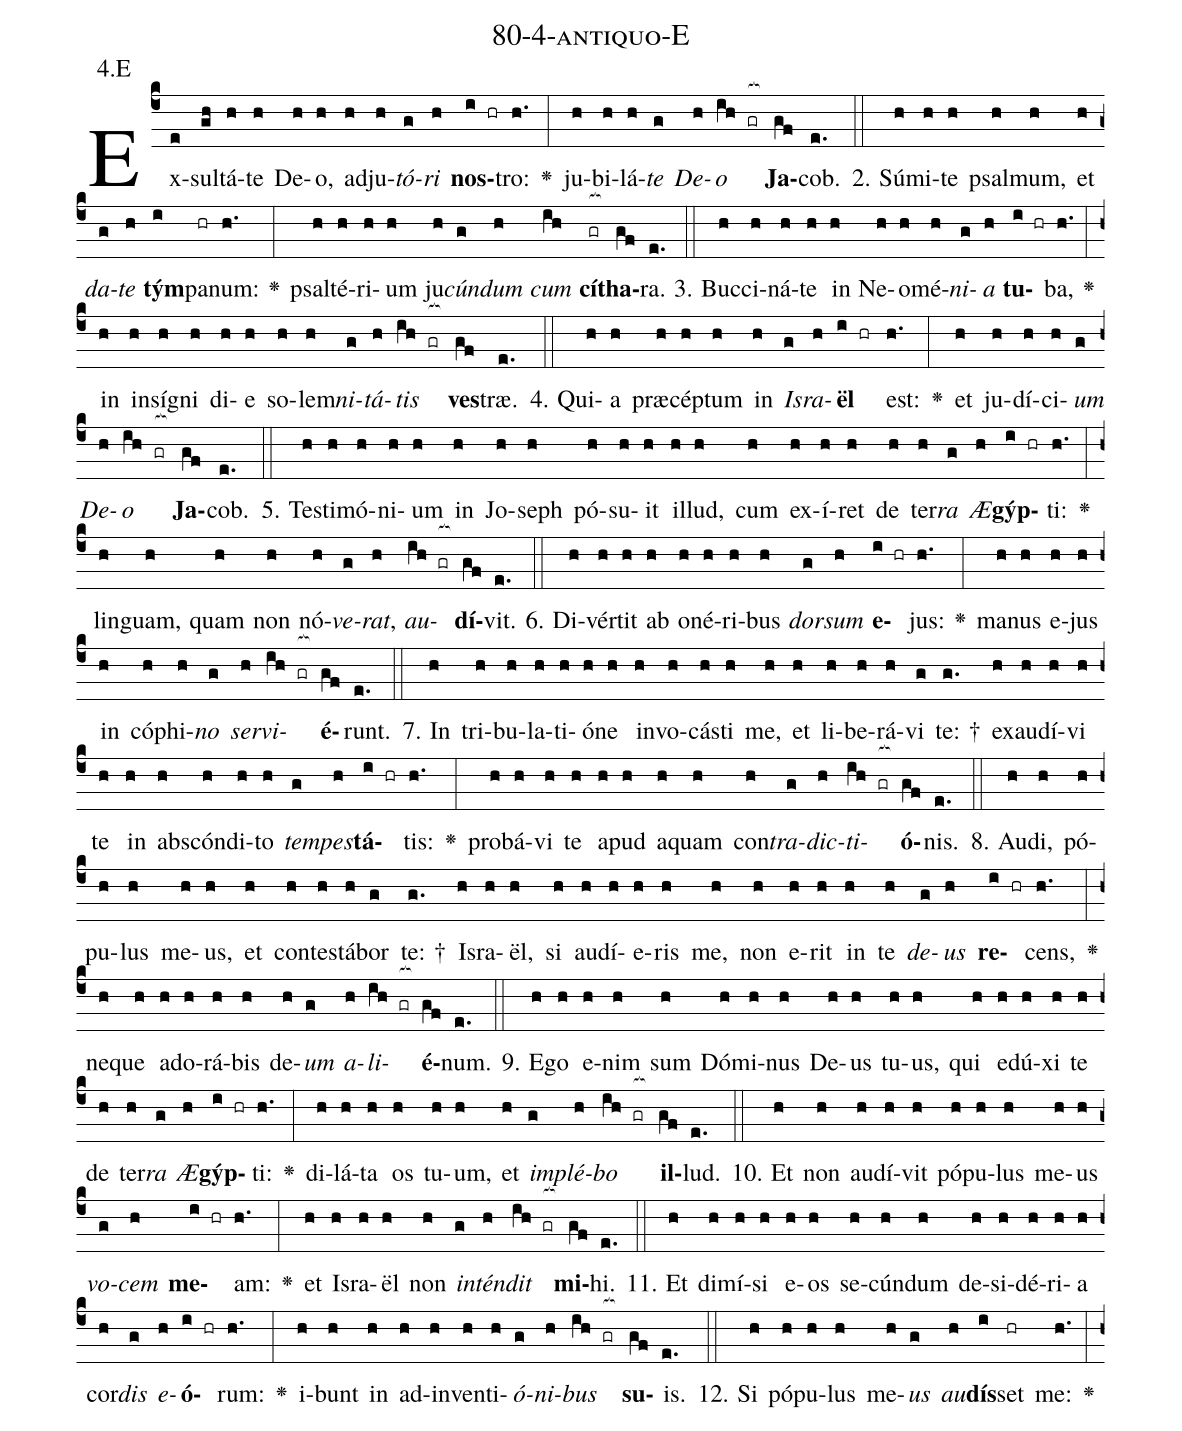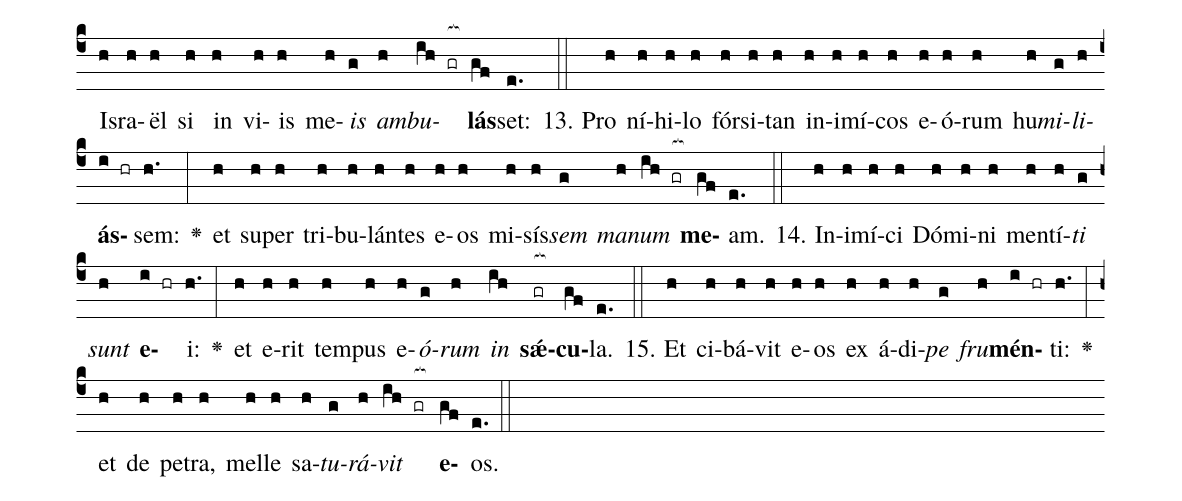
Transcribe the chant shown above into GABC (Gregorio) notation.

name: 80-4-antiquo-E;
annotation: 4.E;
%%
(c4)Ex(e)sul(gh)tá(h)te(h) De(h)o,(h) ad(h)ju(h)<i>tó</i>(g)<i>ri</i>(h) <b>nos</b>(i hr)tro:(h.) <v>\greheightstar</v>(:) ju(h)bi(h)lá(h)<i>te</i>(g) <i>De</i>(h)<i>o</i>(ih gr[ocb:1{]) <b>Ja</b>(gf[ocb:0}])cob.(e.) (::)
2. Sú(h)mi(h)te(h) psal(h)mum,(h) et(h) <i>da</i>(g)<i>te</i>(h) <b>tým</b>(i)pa(hr)num:(h.) <v>\greheightstar</v>(:) psal(h)té(h)ri(h)um(h) ju(h)<i>cún</i>(g)<i>dum</i>(h) <i>cum</i>(ih) <b>cí</b>(gr[ocb:1{])<b>tha</b>(gf[ocb:0}])ra.(e.) (::)
3. Buc(h)ci(h)ná(h)te(h) in(h) Ne(h)o(h)mé(h)<i>ni</i>(g)<i>a</i>(h) <b>tu</b>(i hr)ba,(h.) <v>\greheightstar</v>(:) in(h) in(h)sí(h)gni(h) di(h)e(h) so(h)lem(h)<i>ni</i>(g)<i>tá</i>(h)<i>tis</i>(ih gr[ocb:1{]) <b>ves</b>(gf[ocb:0}])træ.(e.) (::)
4. Qui(h)a(h) præ(h)cép(h)tum(h) in(h) <i>Is</i>(g)<i>ra</i>(h)<b>ël</b>(i hr) est:(h.) <v>\greheightstar</v>(:) et(h) ju(h)dí(h)ci(h)<i>um</i>(g) <i>De</i>(h)<i>o</i>(ih gr[ocb:1{]) <b>Ja</b>(gf[ocb:0}])cob.(e.) (::)
5. Tes(h)ti(h)mó(h)ni(h)um(h) in(h) Jo(h)seph(h) pó(h)su(h)it(h) il(h)lud,(h) cum(h) ex(h)í(h)ret(h) de(h) ter(h)<i>ra</i>(g) <i>Æ</i>(h)<b>gýp</b>(i hr)ti:(h.) <v>\greheightstar</v>(:) lin(h)guam,(h) quam(h) non(h) nó(h)<i>ve</i>(g)<i>rat</i>,(h) <i>au</i>(ih gr[ocb:1{])<b>dí</b>(gf[ocb:0}])vit.(e.) (::)
6. Di(h)vér(h)tit(h) ab(h) o(h)né(h)ri(h)bus(h) <i>dor</i>(g)<i>sum</i>(h) <b>e</b>(i hr)jus:(h.) <v>\greheightstar</v>(:) ma(h)nus(h) e(h)jus(h) in(h) có(h)phi(h)<i>no</i>(g) <i>ser</i>(h)<i>vi</i>(ih gr[ocb:1{])<b>é</b>(gf[ocb:0}])runt.(e.) (::)
7. In(h) tri(h)bu(h)la(h)ti(h)ó(h)ne(h) in(h)vo(h)cás(h)ti(h) me,(h) et(h) li(h)be(h)rá(h)vi(g) te: †(g.) ex(h)au(h)dí(h)vi(h) te(h) in(h) abs(h)cón(h)di(h)to(h) <i>tem</i>(g)<i>pes</i>(h)<b>tá</b>(i hr)tis:(h.) <v>\greheightstar</v>(:) pro(h)bá(h)vi(h) te(h) a(h)pud(h) a(h)quam(h) con(h)<i>tra</i>(g)<i>dic</i>(h)<i>ti</i>(ih gr[ocb:1{])<b>ó</b>(gf[ocb:0}])nis.(e.) (::)
8. Au(h)di,(h) pó(h)pu(h)lus(h) me(h)us,(h) et(h) con(h)tes(h)tá(h)bor(g) te: †(g.) Is(h)ra(h)ël,(h) si(h) au(h)dí(h)e(h)ris(h) me,(h) non(h) e(h)rit(h) in(h) te(h) <i>de</i>(g)<i>us</i>(h) <b>re</b>(i hr)cens,(h.) <v>\greheightstar</v>(:) ne(h)que(h) ad(h)o(h)rá(h)bis(h) de(h)<i>um</i>(g) <i>a</i>(h)<i>li</i>(ih gr[ocb:1{])<b>é</b>(gf[ocb:0}])num.(e.) (::)
9. E(h)go(h) e(h)nim(h) sum(h) Dó(h)mi(h)nus(h) De(h)us(h) tu(h)us,(h) qui(h) e(h)dú(h)xi(h) te(h) de(h) ter(h)<i>ra</i>(g) <i>Æ</i>(h)<b>gýp</b>(i hr)ti:(h.) <v>\greheightstar</v>(:) di(h)lá(h)ta(h) os(h) tu(h)um,(h) et(h) <i>im</i>(g)<i>plé</i>(h)<i>bo</i>(ih gr[ocb:1{]) <b>il</b>(gf[ocb:0}])lud.(e.) (::)
10. Et(h) non(h) au(h)dí(h)vit(h) pó(h)pu(h)lus(h) me(h)us(h) <i>vo</i>(g)<i>cem</i>(h) <b>me</b>(i hr)am:(h.) <v>\greheightstar</v>(:) et(h) Is(h)ra(h)ël(h) non(h) <i>in</i>(g)<i>tén</i>(h)<i>dit</i>(ih gr[ocb:1{]) <b>mi</b>(gf[ocb:0}])hi.(e.) (::)
11. Et(h) di(h)mí(h)si(h) e(h)os(h) se(h)cún(h)dum(h) de(h)si(h)dé(h)ri(h)a(h) cor(h)<i>dis</i>(g) <i>e</i>(h)<b>ó</b>(i hr)rum:(h.) <v>\greheightstar</v>(:) i(h)bunt(h) in(h) ad(h)in(h)ven(h)ti(h)<i>ó</i>(g)<i>ni</i>(h)<i>bus</i>(ih gr[ocb:1{]) <b>su</b>(gf[ocb:0}])is.(e.) (::)
12. Si(h) pó(h)pu(h)lus(h) me(h)<i>us</i>(g) <i>au</i>(h)<b>dís</b>(i)set(hr) me:(h.) <v>\greheightstar</v>(:) Is(h)ra(h)ël(h) si(h) in(h) vi(h)is(h) me(h)<i>is</i>(g) <i>am</i>(h)<i>bu</i>(ih gr[ocb:1{])<b>lás</b>(gf[ocb:0}])set:(e.) (::)
13. Pro(h) ní(h)hi(h)lo(h) fór(h)si(h)tan(h) in(h)i(h)mí(h)cos(h) e(h)ó(h)rum(h) hu(h)<i>mi</i>(g)<i>li</i>(h)<b>ás</b>(i hr)sem:(h.) <v>\greheightstar</v>(:) et(h) su(h)per(h) tri(h)bu(h)lán(h)tes(h) e(h)os(h) mi(h)sís(h)<i>sem</i>(g) <i>ma</i>(h)<i>num</i>(ih gr[ocb:1{]) <b>me</b>(gf[ocb:0}])am.(e.) (::)
14. In(h)i(h)mí(h)ci(h) Dó(h)mi(h)ni(h) men(h)tí(h)<i>ti</i>(g) <i>sunt</i>(h) <b>e</b>(i hr)i:(h.) <v>\greheightstar</v>(:) et(h) e(h)rit(h) tem(h)pus(h) e(h)<i>ó</i>(g)<i>rum</i>(h) <i>in</i>(ih) <b>sǽ</b>(gr[ocb:1{])<b>cu</b>(gf[ocb:0}])la.(e.) (::)
15. Et(h) ci(h)bá(h)vit(h) e(h)os(h) ex(h) á(h)di(h)<i>pe</i>(g) <i>fru</i>(h)<b>mén</b>(i hr)ti:(h.) <v>\greheightstar</v>(:) et(h) de(h) pe(h)tra,(h) mel(h)le(h) sa(h)<i>tu</i>(g)<i>rá</i>(h)<i>vit</i>(ih gr[ocb:1{]) <b>e</b>(gf[ocb:0}])os.(e.) (::)
